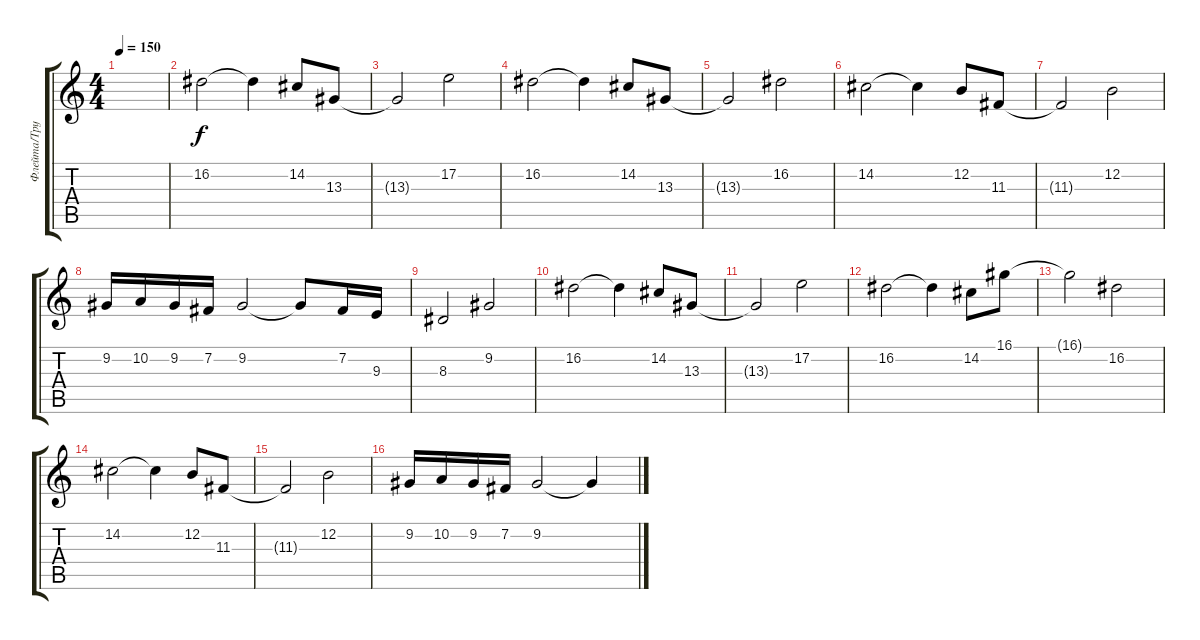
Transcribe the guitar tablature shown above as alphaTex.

\track ("Флейта/Труба" "Флейта/Тру") {instrument flute}
\staff {score tabs}
\tuning (E4 B3 G3 D3 A2 E2) {hide}
\ts (4 4)
\tempo 150
\clef g2
\ks c
|
16.2.2 16.2{t}.4 14.2.8 13.3.8 |
13.3{t}.2 17.2.2 |
16.2.2 16.2{t}.4 14.2.8 13.3.8 |
13.3{t}.2 16.2.2 |
14.2.2 14.2{t}.4 12.2.8 11.3.8 |
11.3{t}.2 12.2.2 |
9.2.16 10.2.16 9.2.16 7.2.16 9.2.2 9.2{t}.8 7.2.16 9.3.16 |
8.3.2 9.2.2 |
16.2.2 16.2{t}.4 14.2.8 13.3.8 |
13.3{t}.2 17.2.2 |
16.2.2 16.2{t}.4 14.2.8 16.1.8 |
16.1{t}.2 16.2.2 |
14.2.2 14.2{t}.4 12.2.8 11.3.8 |
11.3{t}.2 12.2.2 |
9.2.16 10.2.16 9.2.16 7.2.16 9.2.2 9.2{t}.4
